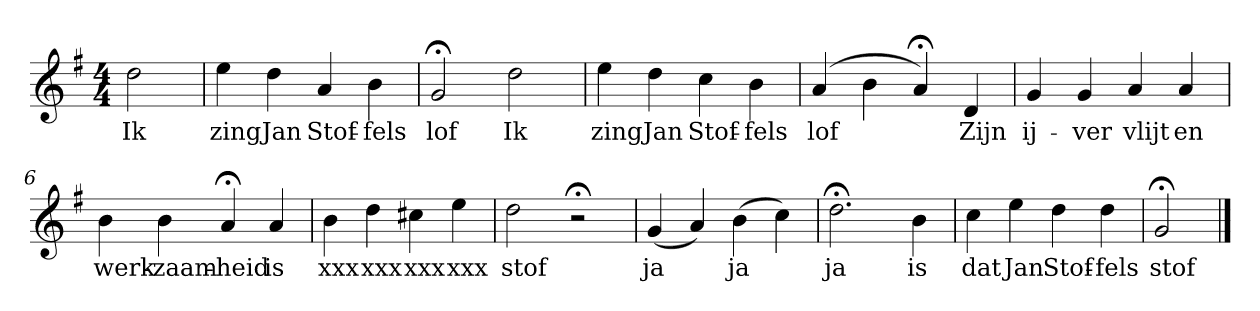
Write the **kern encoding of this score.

**kern	**text
*part1	*part1
*staff1	*staff1
*k[f#]	*
*G:	*
*M4/4	*
*MM120	*
=	=
2dd	Ik
=1	=1
4ee	zing
4dd	Jan
4a	Stof-
4b	-fels
=2	=2
2g;<	lof
2dd	Ik
=3	=3
4ee	zing
4dd	Jan
4cc	Stof-
4b	-fels
=4	=4
(4a	lof
4b	.
4a;<)	.
4d	Zijn
=5	=5
4g	ij-
4g	-ver
4a	vlijt
4a	en
=6	=6
4b	werk-
4b	-zaam-
4a;<	-heid
4a	is
=7	=7
4b	xxx
4dd	xxx
4cc#X	xxx
4ee	xxx
=8	=8
2dd	stof
2r;<	.
=9	=9
(4g	ja
4a)	.
(4b	ja
4cc)	.
=10	=10
2.dd;<	ja
4b	is
=11	=11
4cc	dat
4ee	Jan
4dd	Stof-
4dd	-fels
=12	=12
2g;<	stof
==	==
*-	*-
